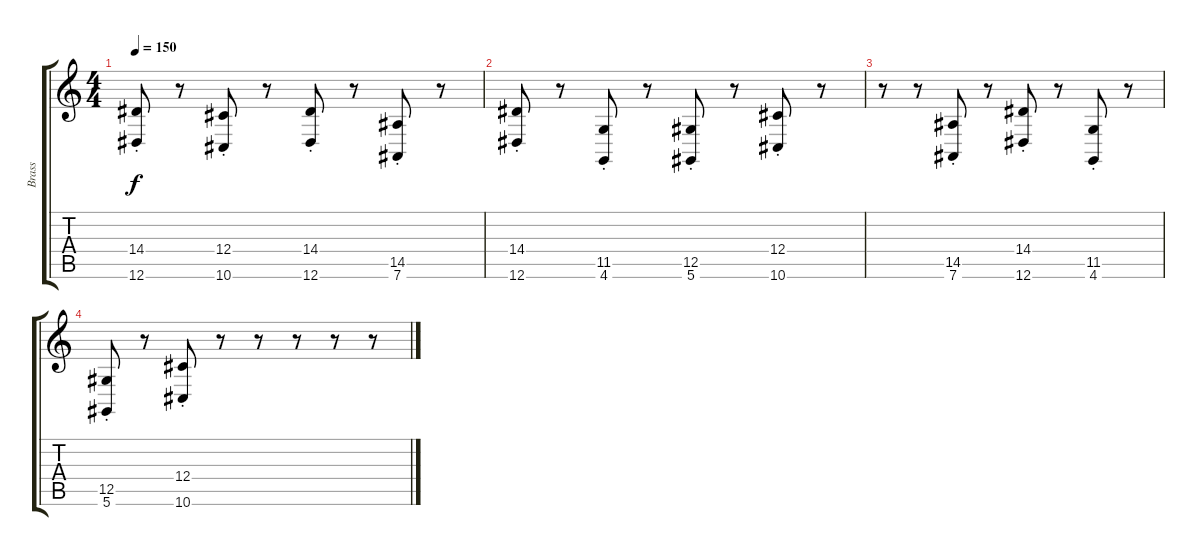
\track ("Brass" "Brass") {instrument synthbrass1}
\staff {score tabs}
\tuning (Eb4 Bb3 Gb3 Db3 Ab2 Eb2) {hide}
\ts (4 4)
\tempo 150
\clef g2
\ks c
(14.4{st} 12.6{st}).8{dy f} r.8 (12.4{st} 10.6{st}).8 r.8 (14.4{st} 12.6{st}).8 r.8 (14.5{st} 7.6{st}).8 r.8 |
(14.4{st} 12.6{st}).8 r.8 (11.5{st} 4.6{st}).8 r.8 (12.5{st} 5.6{st}).8 r.8 (12.4{st} 10.6{st}).8 r.8 |
r.8 r.8 (14.5{st} 7.6{st}).8 r.8 (14.4{st} 12.6{st}).8 r.8 (11.5{st} 4.6{st}).8 r.8 |
(12.5{st} 5.6{st}).8 r.8 (12.4{st} 10.6{st}).8 r.8 r.8 r.8 r.8 r.8
